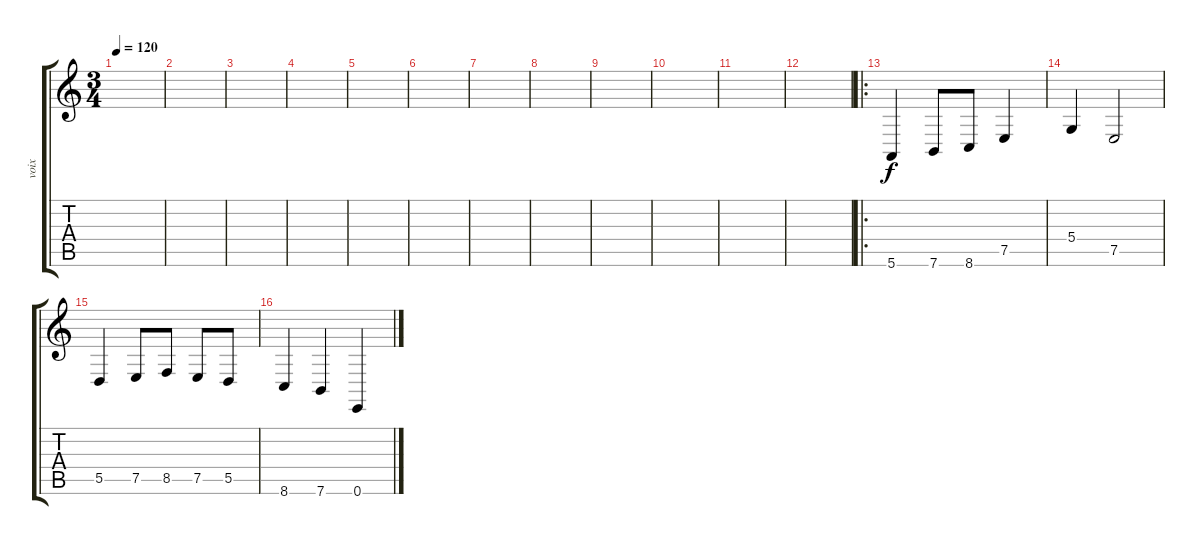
\track ("voix" "voix") {instrument flute}
\staff {score tabs}
\tuning (E4 B3 G3 D3 A2 E2) {hide}
\ts (3 4)
\tempo 120
\clef g2
\ks c
|
|
|
|
|
|
|
|
|
|
|
|
\ro
5.6.4 7.6.8 8.6.8 7.5.4 |
5.4.4 7.5.2 |
5.5.4 7.5.8 8.5.8 7.5.8 5.5.8 |
8.6.4 7.6.4 0.6.4
